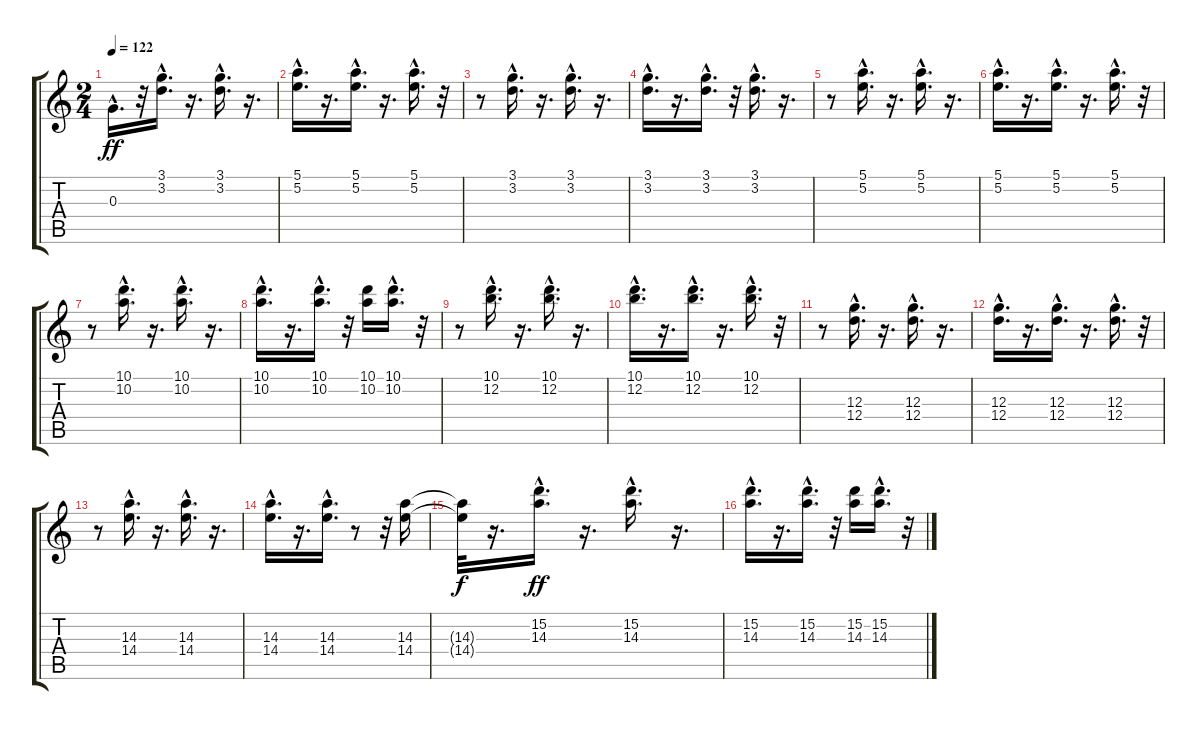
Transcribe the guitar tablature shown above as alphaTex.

\track "" {instrument acousticguitarsteel}
\staff {score tabs}
\tuning (E4 B3 G3 D3 A2 E2) {hide}
\ts (2 4)
\tempo 122
\clef g2
\ks c
0.3{hac}.16{d dy ff} r.32 (3.1{hac} 3.2{hac}).16{d} r.16{d} (3.1{hac} 3.2{hac}).16{d} r.16{d} |
(5.1{hac} 5.2{hac}).16{d} r.16{d} (5.1{hac} 5.2{hac}).16{d} r.16{d} (5.1{hac} 5.2{hac}).16{d} r.32 |
r.8 (3.1{hac} 3.2{hac}).16{d} r.16{d} (3.1{hac} 3.2{hac}).16{d} r.16{d} |
(3.1{hac} 3.2{hac}).16{d} r.16{d} (3.1{hac} 3.2{hac}).16{d} r.32 (3.1{hac} 3.2{hac}).16{d} r.16{d} |
r.8 (5.1{hac} 5.2{hac}).16{d} r.16{d} (5.1{hac} 5.2{hac}).16{d} r.16{d} |
(5.1{hac} 5.2{hac}).16{d} r.16{d} (5.1{hac} 5.2{hac}).16{d} r.16{d} (5.1{hac} 5.2{hac}).16{d} r.32 |
r.8 (10.1{hac} 10.2{hac}).16{d} r.16{d} (10.1{hac} 10.2{hac}).16{d} r.16{d} |
(10.1{hac} 10.2{hac}).16{d} r.16{d} (10.1{hac} 10.2{hac}).16{d} r.32 (10.1 10.2).16 (10.1{hac} 10.2{hac}).16{d} r.32 |
r.8 (10.1{hac} 12.2{hac}).16{d} r.16{d} (10.1{hac} 12.2{hac}).16{d} r.16{d} |
(10.1{hac} 12.2{hac}).16{d} r.16{d} (10.1{hac} 12.2{hac}).16{d} r.16{d} (10.1{hac} 12.2{hac}).16{d} r.32 |
r.8 (12.3{hac} 12.4{hac}).16{d} r.16{d} (12.3{hac} 12.4{hac}).16{d} r.16{d} |
(12.3{hac} 12.4{hac}).16{d} r.16{d} (12.3{hac} 12.4{hac}).16{d} r.16{d} (12.3{hac} 12.4{hac}).16{d} r.32 |
r.8 (14.3{hac} 14.4{hac}).16{d} r.16{d} (14.3{hac} 14.4{hac}).16{d} r.16{d} |
(14.3{hac} 14.4{hac}).16{d} r.16{d} (14.3{hac} 14.4{hac}).16{d} r.8 r.32 (14.3 14.4).16 |
(14.3{t} 14.4{t}).32{dy f} r.16{d} (15.2{hac} 14.3{hac}).16{d dy ff} r.16{d} (15.2{hac} 14.3{hac}).16{d} r.16{d} |
(15.2{hac} 14.3{hac}).16{d} r.16{d} (15.2{hac} 14.3{hac}).16{d} r.32 (15.2 14.3).16 (15.2{hac} 14.3{hac}).16{d} r.32
